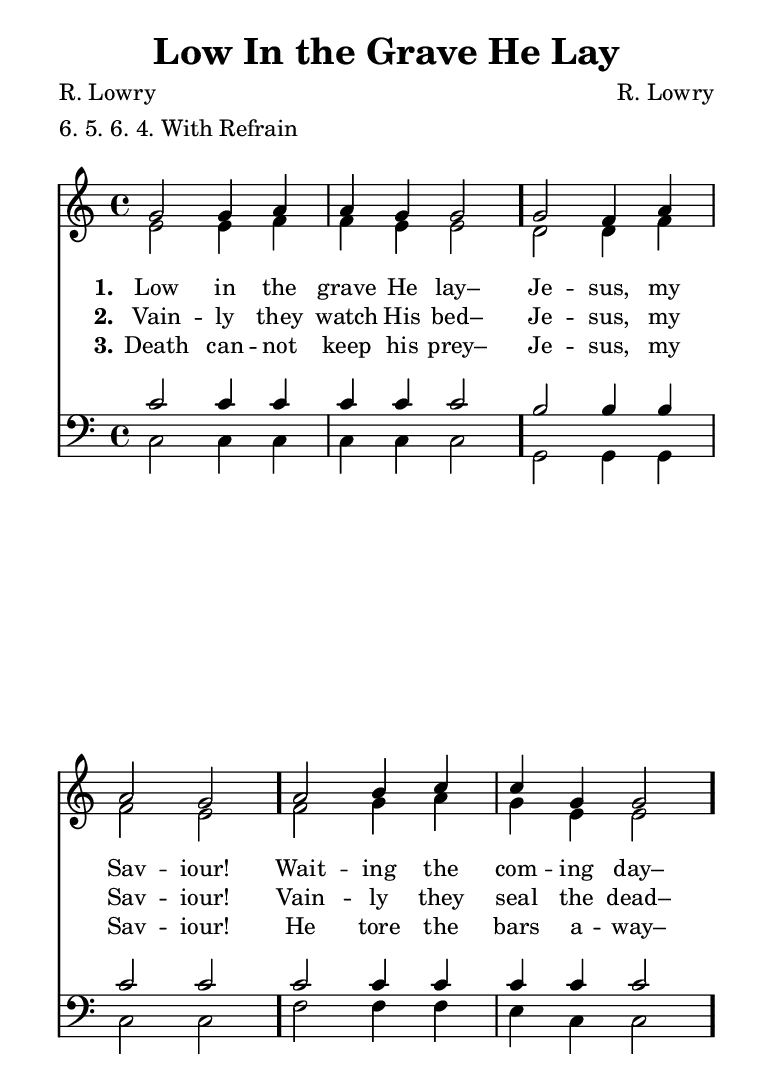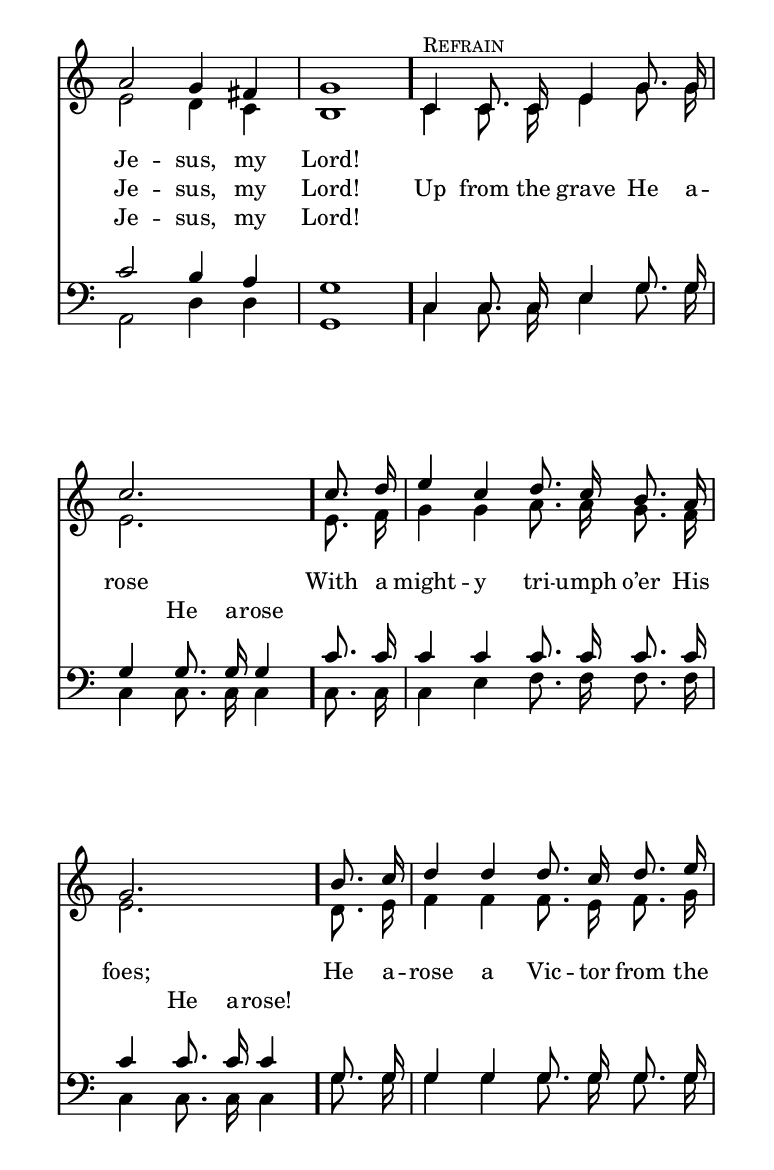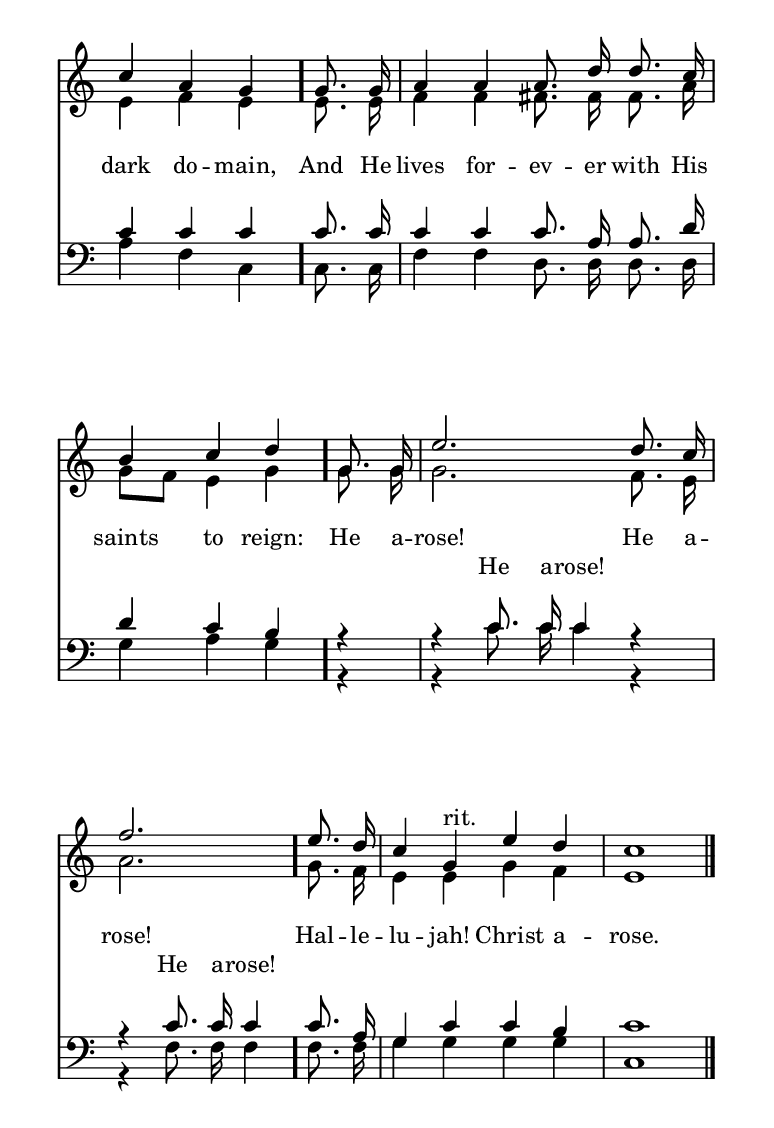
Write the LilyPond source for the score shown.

\include "common/global.ily"
\paper {
  \include "common/paper.ily"
  ragged-last-bottom = ##t
  systems-per-page = #(cond (is-eogsized 4) (#t #f))
  system-count = #(cond (is-eogsized 5) (#t #f))
}

\header{
  hymnnumber = "175"
  title = "Low In the Grave He Lay"
  tunename = "Christ Arose"
  meter = "6. 5. 6. 4. With Refrain"
  poet = "R. Lowry"
  composer = "R. Lowry"
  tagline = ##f
}

global = {
  \include "common/overrides.ily"
  \override Staff.TimeSignature.style = #'()
  \time 4/4
  \override Score.MetronomeMark.transparent = ##t % hide all fermata changes too
  \tempo 4=110
  \key c \major
  \autoBeamOff
}

notesSoprano = {
\global
\relative c'' {

  g2 g4 a | a g g2 |
  g2 f4 a | a2 g |
  a2 b4 c | c g g2 |
  a2 g4 fis | g1 |

  << s^\markup { \small \caps "Refrain" }
  { c,4 c8. c16 e4 g8. g16 | c2. } >>
  c8. d16 | e4 c d8. c16 b8. a16 | g2.
  b8. c16 | d4 d d8. c16 d8. e16 | c4 a g
  g8. g16 | a4 a a8. d16 d8. c16 | b4 c d
  g,8. g16 | e'2. d8. c16 | f2.
  e8. d16 | c4 g^\markup{rit.} e' d | c1

  \bar "|."

}
}

notesAlto = {
\global
\relative e' {

  e2 e4 f | f e e2 |
  d2 d4 f | f2 e2 |
  f2 g4 a | g e e2 |
  e2 d4 c | b1 |


  c4 c8. c16 e4 g8. g16 | e2.
  e8. f16 | g4 g a8. a16 g8. f16 | e2.
  d8. e16 | f4 f f8. e16 f8. g16 | e4 f e
  e8. e16 | f4 f fis8. fis16 fis8. a16 | g8[ f] e4 g
  g8. g16 | g2. f8. e16 | a2.
  g8. f16 | e4 e g f | e1 |

}
}

notesTenor = {
\global
\relative a {

  c2 c4 c | c c c2 |
  b2 b4 b | c2 c |
  c2 c4 c | c c c2 |
  c2 b4 a | g1 |

  c,4 c8. c16 e4 g8. g16 | g4 g8. g16 g4
  c8. c16 | c4 c c8. c16 c8. c16 c4 c8. c16 c4
  g8. g16 | g4 g g8. g16 g8. g16 | c4 c c
  c8. c16 | c4 c c8. a16 a8. d16 | d4 c b
  r4 r c8. c16 c4 r4 | r c8. c16 c4
  c8. a16 | g4 c c b | c1 |

}
}

notesBass = {
\global
\relative f {

  c2 c4 c | c c c2 |
  g2 g4 g | c2 c |
  f2 f4 f | e c c2 |
  a2 d4 d | g,1 |

  c4 c8. c16 e4 g8. g16 | c,4 c8. c16 c4
  c8. c16 | c4 e f8. f16 f8. f16 | c4 c8. c16 c4
  g'8. g16 | g4 g g8. g16 g8. g16 | a4 f c
  c8. c16 | f4 f d8. d16 d8. d16 | g4 a g
  r4 r c8. c16 c4 r4 | r f,8. f16 f4
  f8. f16 | g4 g g g | c,1 |

}
}

Refrain = \lyricmode {

Up from the grave He a -- rose \bar "."
With a might -- y tri -- umph o’er His foes; \bar "."
He a -- rose a Vic -- tor from the dark do -- main, \bar "."
And He lives for -- ev -- er with His saints to reign: \bar "."
He a -- rose! He a -- rose! \bar "."
Hal -- le -- lu -- jah! Christ a -- rose. \bar "."

}

wordsA = \lyricmode {
\set stanza = "1."

Low in the grave He lay– \bar "."
Je -- sus, my Sav -- iour! \bar "."
Wait -- ing the com -- ing day– \bar "."
Je -- sus, my Lord! \bar "."

}

wordsB = \lyricmode {
\set stanza = "2."

Vain -- ly they watch His bed–
Je -- sus, my Sav -- iour!
Vain -- ly they seal the dead–
Je -- sus, my Lord!

\Refrain

}

wordsC = \lyricmode {
\set stanza = "3."

Death can -- not keep his prey–
Je -- sus, my Sav -- iour!
He tore the bars a -- way–
Je -- sus, my Lord!

}

underWords = \lyricmode {

{ \repeat unfold 28 \skip 4 }
He a -- rose
{ \repeat unfold 9 \skip 4 }
He a -- rose!
{ \repeat unfold 22 \skip 4 }
He a -- rose!
He a -- rose!

}

\score {
  \context ChoirStaff <<
    \context Staff = upper <<
      \set ChoirStaff.systemStartDelimiter = #'SystemStartBar
      \context Voice  = sopranos { \voiceOne << \notesSoprano >> }
      \context Voice  = altos { \voiceTwo << \notesAlto >> }
      \context Lyrics = one   \lyricsto sopranos \wordsA
      \context Lyrics = two   \lyricsto sopranos \wordsB
      \context Lyrics = three \lyricsto sopranos \wordsC
    >>
    \context Staff = men <<
      \clef bass
      \context Voice  = tenors { \voiceOne << \notesTenor >> }
      \context Voice  = basses { \voiceTwo << \notesBass >> }
    >>
    \context Lyrics = three \lyricsto tenors \underWords
  >>
  \layout {
    \include "common/layout.ily"
  }
  \midi{
    \include "common/midi.ily"
  }
}

\version "2.18.2"  % necessary for upgrading to future LilyPond versions.

% vi:set et ts=2 sw=2 ai nocindent syntax=lilypond:
